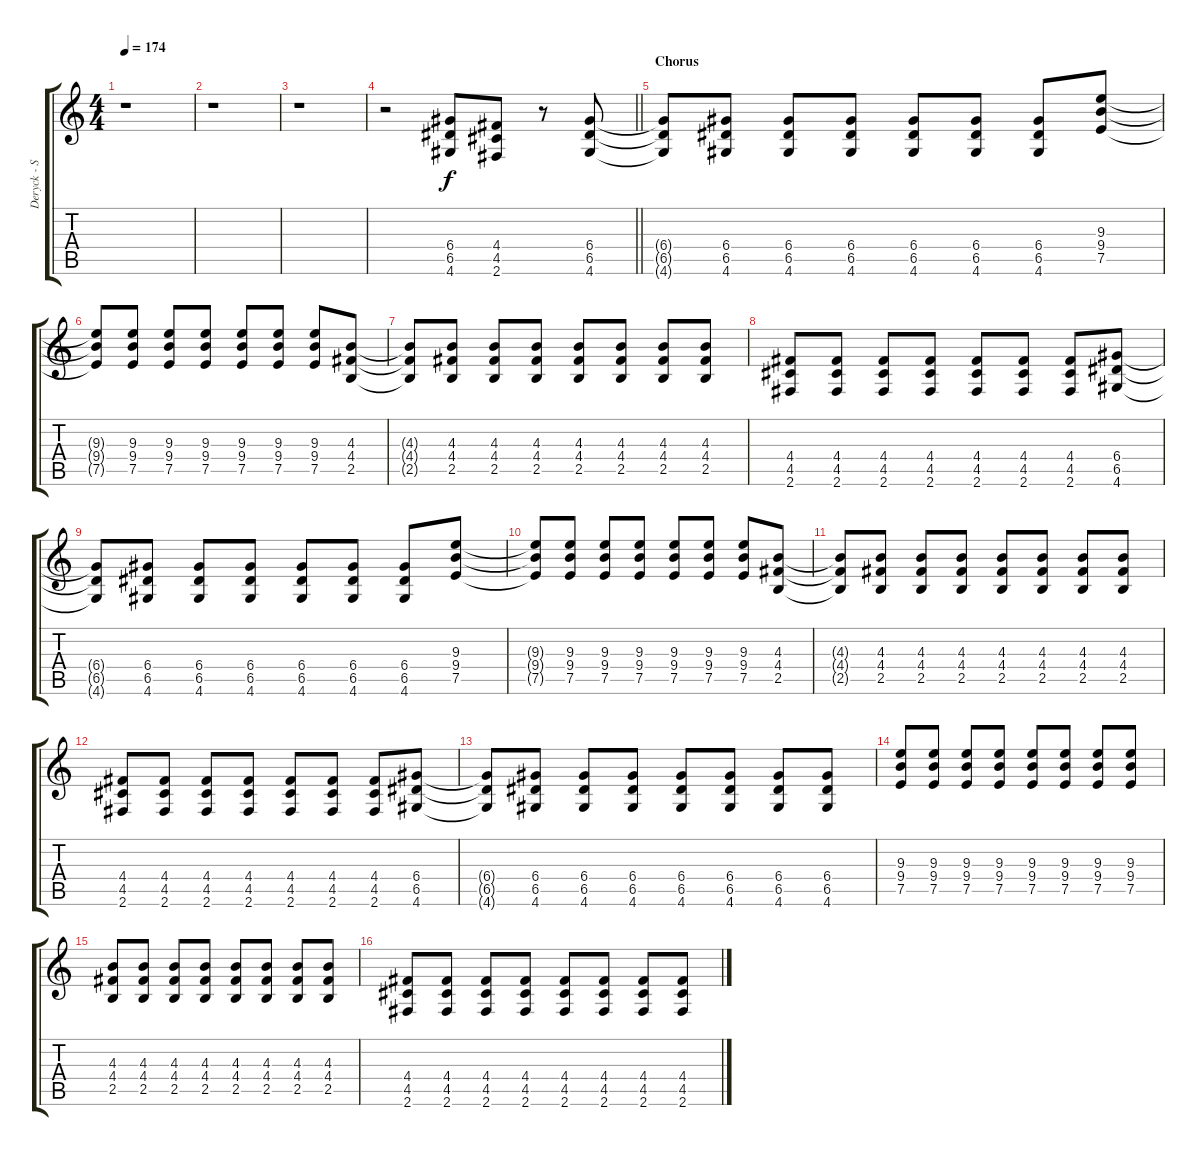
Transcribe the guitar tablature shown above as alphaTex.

\track ("Deryck - Second" "Deryck - S") {instrument distortionguitar}
\staff {score tabs}
\tuning (E4 B3 G3 D3 A2 E2) {hide}
\ts (4 4)
\tempo 174
\clef g2
\ks c
r.1{dy f} |
r.1 |
r.1 |
\barLineRight lightlight
r.2 (6.4 6.5 4.6).8 (4.4 4.5 2.6).8 r.8 (6.4 6.5 4.6).8 |
\section ("" "Chorus")
(6.4{t} 6.5{t} 4.6{t}).8 (6.4 6.5 4.6).8 (6.4 6.5 4.6).8 (6.4 6.5 4.6).8 (6.4 6.5 4.6).8 (6.4 6.5 4.6).8 (6.4 6.5 4.6).8 (9.3 9.4 7.5).8 |
(9.3{t} 9.4{t} 7.5{t}).8 (9.3 9.4 7.5).8 (9.3 9.4 7.5).8 (9.3 9.4 7.5).8 (9.3 9.4 7.5).8 (9.3 9.4 7.5).8 (9.3 9.4 7.5).8 (4.3 4.4 2.5).8 |
(4.3{t} 4.4{t} 2.5{t}).8 (4.3 4.4 2.5).8 (4.3 4.4 2.5).8 (4.3 4.4 2.5).8 (4.3 4.4 2.5).8 (4.3 4.4 2.5).8 (4.3 4.4 2.5).8 (4.3 4.4 2.5).8 |
(4.4 4.5 2.6).8 (4.4 4.5 2.6).8 (4.4 4.5 2.6).8 (4.4 4.5 2.6).8 (4.4 4.5 2.6).8 (4.4 4.5 2.6).8 (4.4 4.5 2.6).8 (6.4 6.5 4.6).8 |
(6.4{t} 6.5{t} 4.6{t}).8 (6.4 6.5 4.6).8 (6.4 6.5 4.6).8 (6.4 6.5 4.6).8 (6.4 6.5 4.6).8 (6.4 6.5 4.6).8 (6.4 6.5 4.6).8 (9.3 9.4 7.5).8 |
(9.3{t} 9.4{t} 7.5{t}).8 (9.3 9.4 7.5).8 (9.3 9.4 7.5).8 (9.3 9.4 7.5).8 (9.3 9.4 7.5).8 (9.3 9.4 7.5).8 (9.3 9.4 7.5).8 (4.3 4.4 2.5).8 |
(4.3{t} 4.4{t} 2.5{t}).8 (4.3 4.4 2.5).8 (4.3 4.4 2.5).8 (4.3 4.4 2.5).8 (4.3 4.4 2.5).8 (4.3 4.4 2.5).8 (4.3 4.4 2.5).8 (4.3 4.4 2.5).8 |
(4.4 4.5 2.6).8 (4.4 4.5 2.6).8 (4.4 4.5 2.6).8 (4.4 4.5 2.6).8 (4.4 4.5 2.6).8 (4.4 4.5 2.6).8 (4.4 4.5 2.6).8 (6.4 6.5 4.6).8 |
(6.4{t} 6.5{t} 4.6{t}).8 (6.4 6.5 4.6).8 (6.4 6.5 4.6).8 (6.4 6.5 4.6).8 (6.4 6.5 4.6).8 (6.4 6.5 4.6).8 (6.4 6.5 4.6).8 (6.4 6.5 4.6).8 |
(9.3 9.4 7.5).8 (9.3 9.4 7.5).8 (9.3 9.4 7.5).8 (9.3 9.4 7.5).8 (9.3 9.4 7.5).8 (9.3 9.4 7.5).8 (9.3 9.4 7.5).8 (9.3 9.4 7.5).8 |
(4.3 4.4 2.5).8 (4.3 4.4 2.5).8 (4.3 4.4 2.5).8 (4.3 4.4 2.5).8 (4.3 4.4 2.5).8 (4.3 4.4 2.5).8 (4.3 4.4 2.5).8 (4.3 4.4 2.5).8 |
(4.4 4.5 2.6).8 (4.4 4.5 2.6).8 (4.4 4.5 2.6).8 (4.4 4.5 2.6).8 (4.4 4.5 2.6).8 (4.4 4.5 2.6).8 (4.4 4.5 2.6).8 (4.4 4.5 2.6).8
